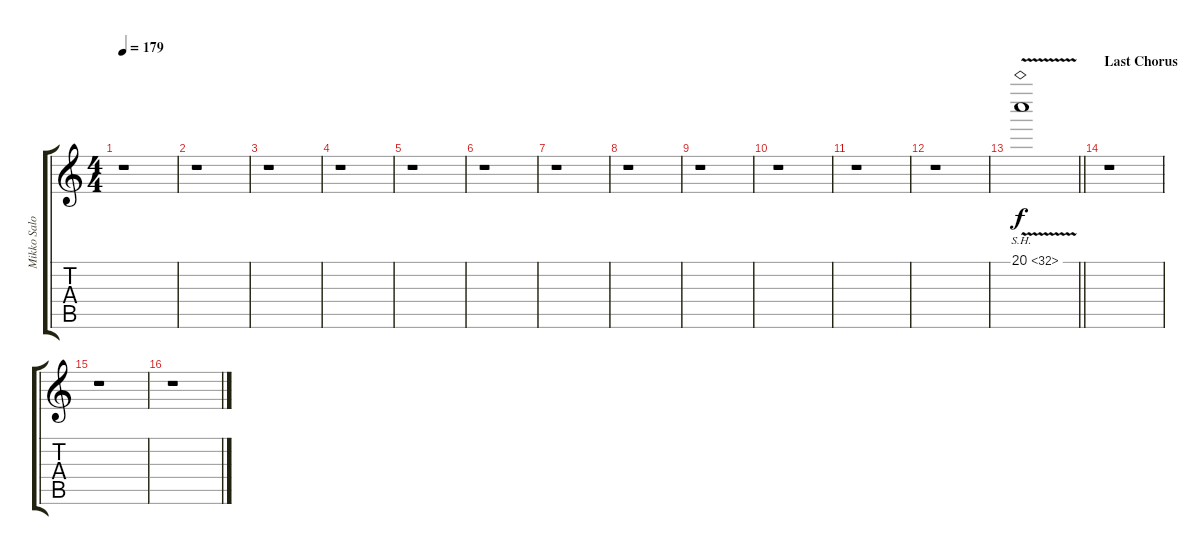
\track ("Mikko Salovaara (Lead Guitar + Solos)" "Mikko Salo") {instrument distortionguitar}
\staff {score tabs}
\tuning (E4 B3 G3 D3 A2 D2) {hide}
\ts (4 4)
\tempo 179
\clef g2
\ks c
r.1{dy f} |
r.1 |
r.1 |
r.1 |
r.1 |
r.1 |
r.1 |
r.1 |
r.1 |
r.1 |
r.1 |
r.1 |
\barLineRight lightlight
20.1{sh 12 v}.1 |
\section ("" "Last Chorus")
r.1 |
r.1 |
r.1
